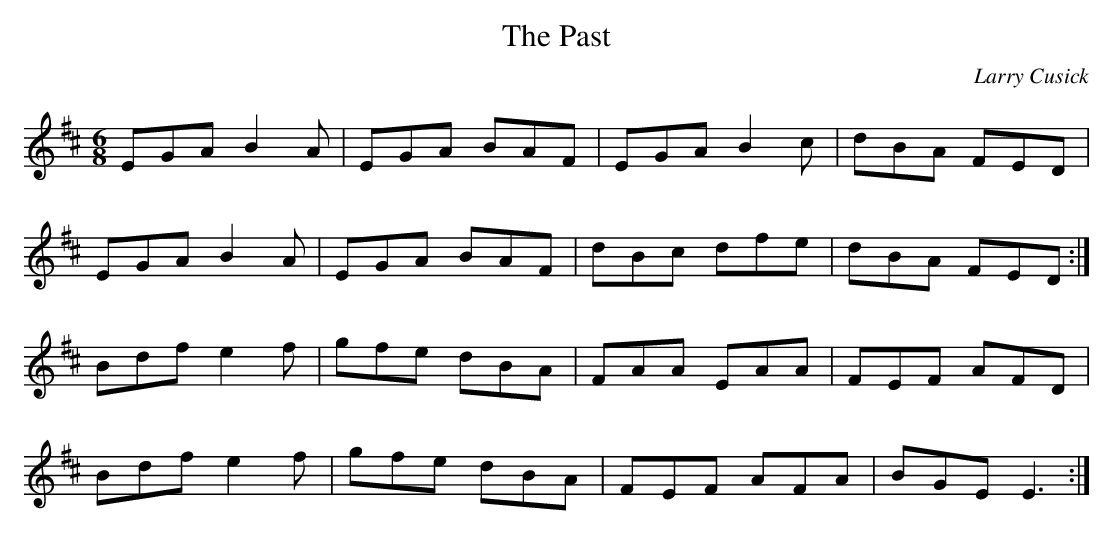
X:1
T: The Past
C: Larry Cusick
M: 6/8
K: D
EGA B2A | EGA BAF | EGA B2c | dBA FED |
EGA B2A | EGA BAF | dBc dfe | dBA FED :|
Bdf e2f | gfe dBA | FAA EAA | FEF AFD |
Bdf e2f | gfe dBA | FEF AFA | BGE E3 :|
